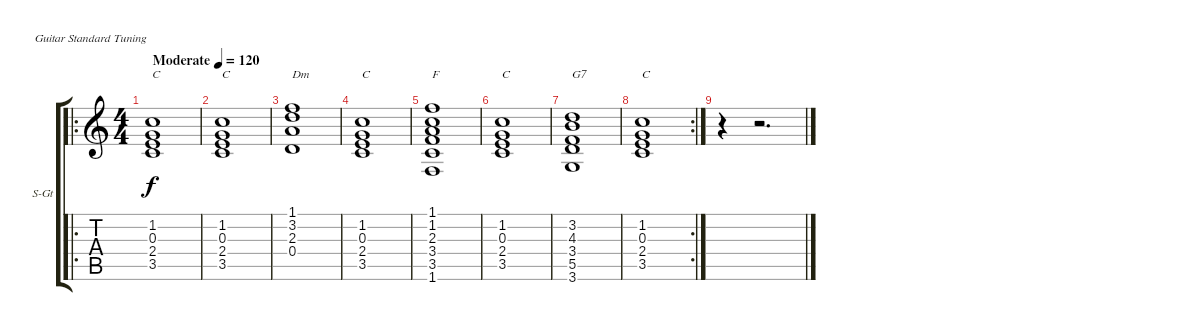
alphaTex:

\bracketExtendMode groupsimilarinstruments
\firstSystemTrackNameOrientation horizontal
\otherSystemsTrackNameOrientation horizontal
\track ("Acordes" "S-Gt") {instrument acousticguitarsteel}
\staff {score tabs}
\tuning (E4 B3 G3 D3 A2 E2)
\ro
\ts (4 4)
\beaming (8 2 2 2 2)
\tempo (120 "Moderate")
\clef g2
\ks c
(1.2 0.3 2.4 3.5).1{txt "C" dy f instrument acousticguitarsteel} |
(1.2 0.3 2.4 3.5).1{txt "C"} |
(1.1 3.2 2.3 0.4).1{txt "Dm"} |
(1.2 0.3 2.4 3.5).1{txt "C"} |
(1.1 1.2 2.3 3.4 3.5 1.6).1{txt "F"} |
(1.2 0.3 2.4 3.5).1{txt "C"} |
(3.2 4.3 3.4 5.5 3.6).1{txt "G7"} |
\rc 2
(1.2 0.3 2.4 3.5).1{txt "C"} |
r.4 r.2{d}
